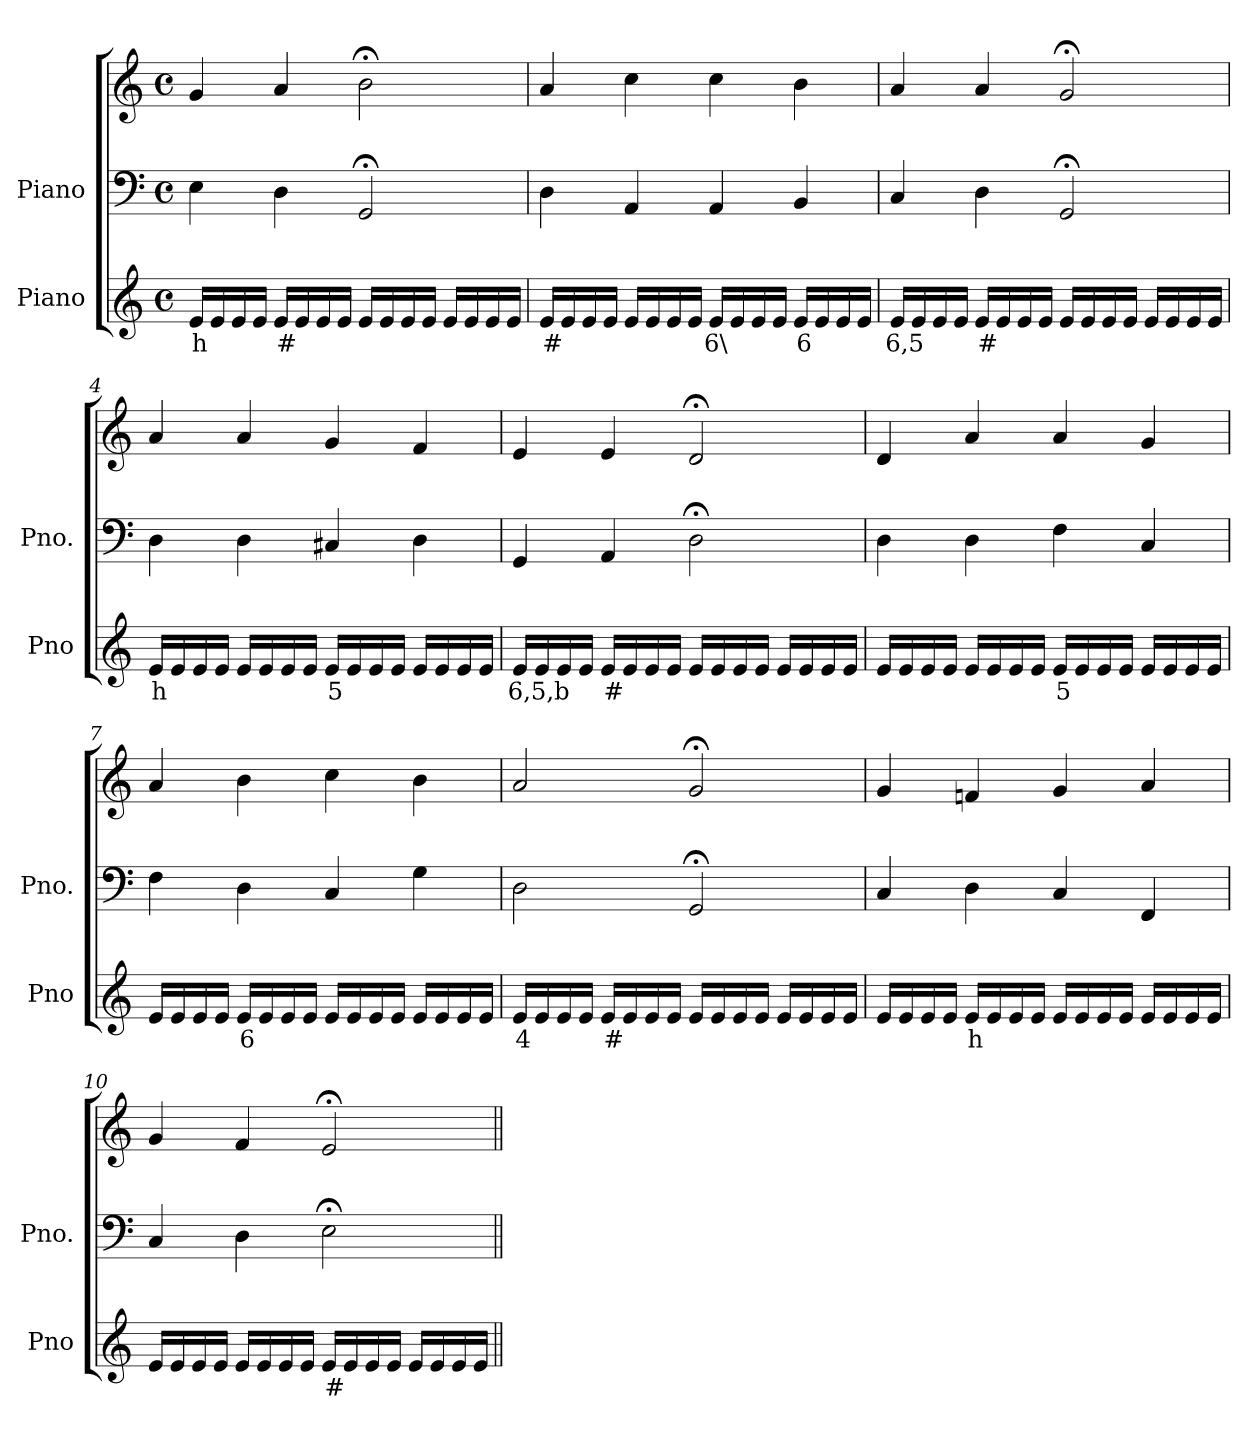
**kern	**text	**kern	**kern
*part2	*part2	*part1	*part1
*staff3	*staff3	*staff2	*staff1
*I"Piano	*	*I"Piano	*
*I'Pno	*	*I'Pno.	*
*clefG2	*	*clefF4	*clefG2
*k[]	*	*k[]	*k[]
*M4/4	*	*M4/4	*M4/4
*met(c)	*	*met(c)	*met(c)
=1	=1	=1	=1
!	!LO:LY:b	!	!
16e/LL	h	4E\	4g/
16e/	.	.	.
16e/	.	.	.
16e/JJ	.	.	.
!	!LO:LY:b	!	!
16e/LL	#	4D\	4a/
16e/	.	.	.
16e/	.	.	.
16e/JJ	.	.	.
16e/LL	.	2GG;</	2b;<\
16e/	.	.	.
16e/	.	.	.
16e/JJ	.	.	.
16e/LL	.	.	.
16e/	.	.	.
16e/	.	.	.
16e/JJ	.	.	.
=2	=2	=2	=2
!	!LO:LY:b	!	!
16e/LL	#	4D\	4a/
16e/	.	.	.
16e/	.	.	.
16e/JJ	.	.	.
16e/LL	.	4AA/	4cc\
16e/	.	.	.
16e/	.	.	.
16e/JJ	.	.	.
!	!LO:LY:b	!	!
16e/LL	6\	4AA/	4cc\
16e/	.	.	.
16e/	.	.	.
16e/JJ	.	.	.
!	!LO:LY:b	!	!
16e/LL	6	4BB/	4b\
16e/	.	.	.
16e/	.	.	.
16e/JJ	.	.	.
=3	=3	=3	=3
!	!LO:LY:b	!	!
16e/LL	6,5	4C/	4a/
16e/	.	.	.
16e/	.	.	.
16e/JJ	.	.	.
!	!LO:LY:b	!	!
16e/LL	#	4D\	4a/
16e/	.	.	.
16e/	.	.	.
16e/JJ	.	.	.
16e/LL	.	2GG;</	2g;</
16e/	.	.	.
16e/	.	.	.
16e/JJ	.	.	.
16e/LL	.	.	.
16e/	.	.	.
16e/	.	.	.
16e/JJ	.	.	.
=4	=4	=4	=4
!	!LO:LY:b	!	!
16e/LL	h	4D\	4a/
16e/	.	.	.
16e/	.	.	.
16e/JJ	.	.	.
16e/LL	.	4D\	4a/
16e/	.	.	.
16e/	.	.	.
16e/JJ	.	.	.
!	!LO:LY:b	!	!
16e/LL	5	4C#X/	4g/
16e/	.	.	.
16e/	.	.	.
16e/JJ	.	.	.
16e/LL	.	4D\	4f/
16e/	.	.	.
16e/	.	.	.
16e/JJ	.	.	.
=5	=5	=5	=5
!	!LO:LY:b	!	!
16e/LL	6,5,b	4GG/	4e/
16e/	.	.	.
16e/	.	.	.
16e/JJ	.	.	.
!	!LO:LY:b	!	!
16e/LL	#	4AA/	4e/
16e/	.	.	.
16e/	.	.	.
16e/JJ	.	.	.
16e/LL	.	2D;<\	2d;</
16e/	.	.	.
16e/	.	.	.
16e/JJ	.	.	.
16e/LL	.	.	.
16e/	.	.	.
16e/	.	.	.
16e/JJ	.	.	.
=6	=6	=6	=6
16e/LL	.	4D\	4d/
16e/	.	.	.
16e/	.	.	.
16e/JJ	.	.	.
16e/LL	.	4D\	4a/
16e/	.	.	.
16e/	.	.	.
16e/JJ	.	.	.
!	!LO:LY:b	!	!
16e/LL	5	4F\	4a/
16e/	.	.	.
16e/	.	.	.
16e/JJ	.	.	.
16e/LL	.	4C/	4g/
16e/	.	.	.
16e/	.	.	.
16e/JJ	.	.	.
=7	=7	=7	=7
16e/LL	.	4F\	4a/
16e/	.	.	.
16e/	.	.	.
16e/JJ	.	.	.
!	!LO:LY:b	!	!
16e/LL	6	4D\	4b\
16e/	.	.	.
16e/	.	.	.
16e/JJ	.	.	.
16e/LL	.	4C/	4cc\
16e/	.	.	.
16e/	.	.	.
16e/JJ	.	.	.
16e/LL	.	4G\	4b\
16e/	.	.	.
16e/	.	.	.
16e/JJ	.	.	.
=8	=8	=8	=8
!	!LO:LY:b	!	!
16e/LL	4	2D\	2a/
16e/	.	.	.
16e/	.	.	.
16e/JJ	.	.	.
!	!LO:LY:b	!	!
16e/LL	#	.	.
16e/	.	.	.
16e/	.	.	.
16e/JJ	.	.	.
16e/LL	.	2GG;</	2g;</
16e/	.	.	.
16e/	.	.	.
16e/JJ	.	.	.
16e/LL	.	.	.
16e/	.	.	.
16e/	.	.	.
16e/JJ	.	.	.
=9	=9	=9	=9
16e/LL	.	4C/	4g/
16e/	.	.	.
16e/	.	.	.
16e/JJ	.	.	.
!	!LO:LY:b	!	!
16e/LL	h	4D\	4fn/
16e/	.	.	.
16e/	.	.	.
16e/JJ	.	.	.
16e/LL	.	4C/	4g/
16e/	.	.	.
16e/	.	.	.
16e/JJ	.	.	.
16e/LL	.	4FF/	4a/
16e/	.	.	.
16e/	.	.	.
16e/JJ	.	.	.
=10	=10	=10	=10
16e/LL	.	4C/	4g/
16e/	.	.	.
16e/	.	.	.
16e/JJ	.	.	.
16e/LL	.	4D\	4f/
16e/	.	.	.
16e/	.	.	.
16e/JJ	.	.	.
!	!LO:LY:b	!	!
16e/LL	#	2E;<\	2e;</
16e/	.	.	.
16e/	.	.	.
16e/JJ	.	.	.
16e/LL	.	.	.
16e/	.	.	.
16e/	.	.	.
16e/JJ	.	.	.
=||	=||	=||	=||
*-	*-	*-	*-
